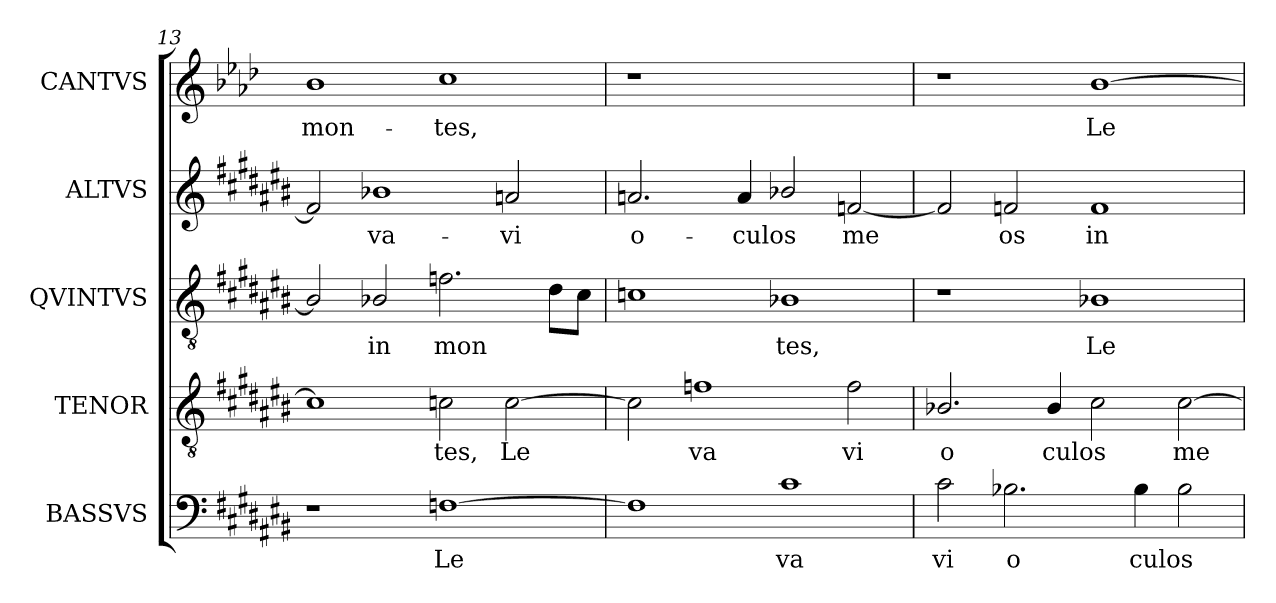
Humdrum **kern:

**kern	**text	**kern	**text	**kern	**text	**kern	**text	**kern	**text
*part5	*part5	*part4	*part4	*part3	*part3	*part2	*part2	*part1	*part1
*staff5	*staff5	*staff4	*staff4	*staff3	*staff3	*staff2	*staff2	*staff1	*staff1
*I"BASSVS	*	*I"TENOR	*	*I"QVINTVS	*	*I"ALTVS	*	*I"CANTVS	*
!!LO:PB:g=z
*clefF4	*	*clefGv2	*	*clefGv2	*	*clefG2	*	*clefG2	*
*ITrd-3c-5	*	*ITrd-3c-5	*	*ITrd-3c-5	*	*ITrd-3c-5	*	*	*
*k[f#c#g#d#a#e#b#]	*	*k[f#c#g#d#a#e#b#]	*	*k[f#c#g#d#a#e#b#]	*	*k[f#c#g#d#a#e#b#]	*	*k[b-e-a-d-]	*
*C#:	*	*C#:	*	*C#:	*	*C#:	*	*A-:	*
=13	=13	=13	=13	=13	=13	=13	=13	=13	=13
!	!	!	!LO:LY:b:cj	!	!LO:LY:b:cj	!	!LO:LY:b:cj	!	!LO:LY:b:cj
1r	.	1f#]	.	2e-/]	.	2b-/]	.	1b-	mon-
!	!	!	!	!	!LO:LY:b:cj	!	!LO:LY:b:cj	!	!
.	.	.	.	2e-/	in	1ee-	va-	.	.
!	!LO:LY:b:cj	!	!LO:LY:b:cj	!	!LO:LY:b:cj	!	!	!	!LO:LY:b:cj
[>1B-	Le	2f\	tes,	2.b-\	mon-	.	.	1cc	-tes,
!	!	!	!LO:LY:b:cj	!	!	!	!LO:LY:b:cj	!	!
.	.	[>2f\	Le	.	.	2ddn/	-vi	.	.
!	!	!	!	!	!LO:LY:b:cj	!	!	!	!
.	.	.	.	8g#\L	--	.	.	.	.
!	!	!	!	!	!LO:LY:b:cj	!	!	!	!
.	.	.	.	8f#\J	--	.	.	.	.
=14	=14	=14	=14	=14	=14	=14	=14	=14	=14
!	!LO:LY:b:cj	!	!LO:LY:b:cj	!	!LO:LY:b:cj	!	!LO:LY:b:cj	!	!
1B-]	.	2f\]	.	1f	--	2.ddn/	o-	1r	.
!	!	!	!LO:LY:b:cj	!	!	!	!	!	!
.	.	1b-	va	.	.	.	.	.	.
!	!	!	!	!	!	!	!LO:LY:b:cj	!	!
.	.	.	.	.	.	4dd/	-culos	.	.
!	!LO:LY:b:cj	!	!	!	!LO:LY:b:cj	!	!LO:LY:b:cj	!	!
1f#	va	.	.	1e-	-tes,	2ee-/	.	1ryy	.
!	!	!	!LO:LY:b:cj	!	!	!	!LO:LY:b:cj	!	!
.	.	2b-\	vi	.	.	[<2b-/	me-	.	.
=15	=15	=15	=15	=15	=15	=15	=15	=15	=15
!	!LO:LY:b:cj	!	!LO:LY:b:cj	!	!	!	!LO:LY:b:cj	!	!
2f#\	vi	2.e-/	o	1r	.	2b-/]	--	1r	.
!	!LO:LY:b:cj	!	!	!	!	!	!LO:LY:b:cj	!	!
2.e-\	o	.	.	.	.	2b-/	-os	.	.
!	!	!	!LO:LY:b:cj	!	!	!	!	!	!
.	.	4e-/	culos	.	.	.	.	.	.
!	!	!	!LO:LY:b:cj	!	!LO:LY:b:cj	!	!LO:LY:b:cj	!	!LO:LY:b:cj
.	.	2f#\	.	1e-	Le-	1b-	in	[>1b-	Le-
!	!LO:LY:b:cj	!	!	!	!	!	!	!	!
4e-\	culos	.	.	.	.	.	.	.	.
!	!LO:LY:b:cj	!	!LO:LY:b:cj	!	!	!	!	!	!
2e-\	.	[>2f#\	me	.	.	.	.	.	.
=	=	=	=	=	=	=	=	=	=
*-	*-	*-	*-	*-	*-	*-	*-	*-	*-
